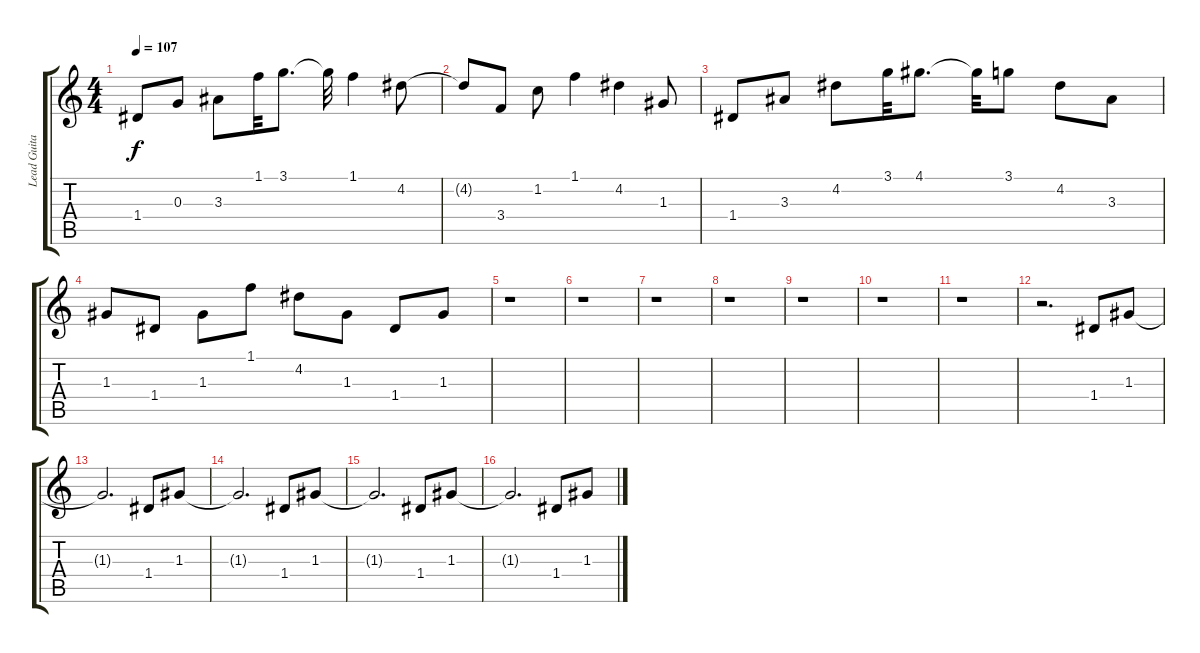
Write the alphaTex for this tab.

\track ("Lead Guitar" "Lead Guita") {instrument distortionguitar}
\staff {score tabs}
\tuning (E4 B3 G3 D3 A2 E2) {hide}
\ts (4 4)
\tempo 107
\clef g2
\ks c
1.4.8{dy f} 0.3.8{volume 8} 3.3.8 1.1.32 3.1.8{d} 3.1{t}.32 1.1.4 4.2.8 |
4.2{t}.8 3.4.8 1.2.8 1.1.4 4.2.4 1.3.8 |
1.4.8 3.3.8 4.2.8 3.1.32 4.1.8{d} 4.1{t}.32 3.1.8 4.2.8 3.3.8 |
1.3.8 1.4.8 1.3.8 1.1.8 4.2.8 1.3.8 1.4.8{volume 10} 1.3.8 |
r.1 |
r.1 |
r.1 |
r.1 |
r.1 |
r.1 |
r.1 |
r.2{d} 1.4.8 1.3.8 |
1.3{t}.2{d} 1.4.8 1.3.8 |
1.3{t}.2{d} 1.4.8 1.3.8 |
1.3{t}.2{d} 1.4.8 1.3.8 |
1.3{t}.2{d} 1.4.8 1.3.8
